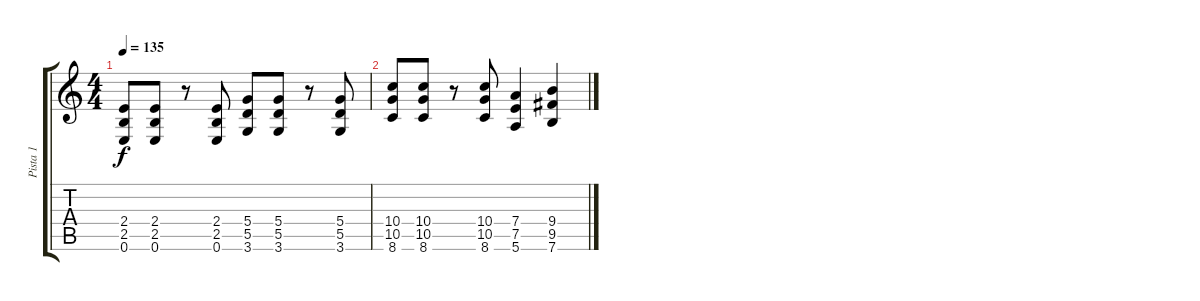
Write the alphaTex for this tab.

\track ("Pista 1" "Pista 1") {instrument overdrivenguitar}
\staff {score tabs}
\tuning (E4 B3 G3 D3 A2 E2) {hide}
\ts (4 4)
\tempo 135
\clef g2
\ks c
(2.4 2.5 0.6).8{dy f} (2.4 2.5 0.6).8 r.8 (2.4 2.5 0.6).8 (5.4 5.5 3.6).8 (5.4 5.5 3.6).8 r.8 (5.4 5.5 3.6).8 |
(10.4 10.5 8.6).8 (10.4 10.5 8.6).8 r.8 (10.4 10.5 8.6).8 (7.4 7.5 5.6).4 (9.4 9.5 7.6).4
